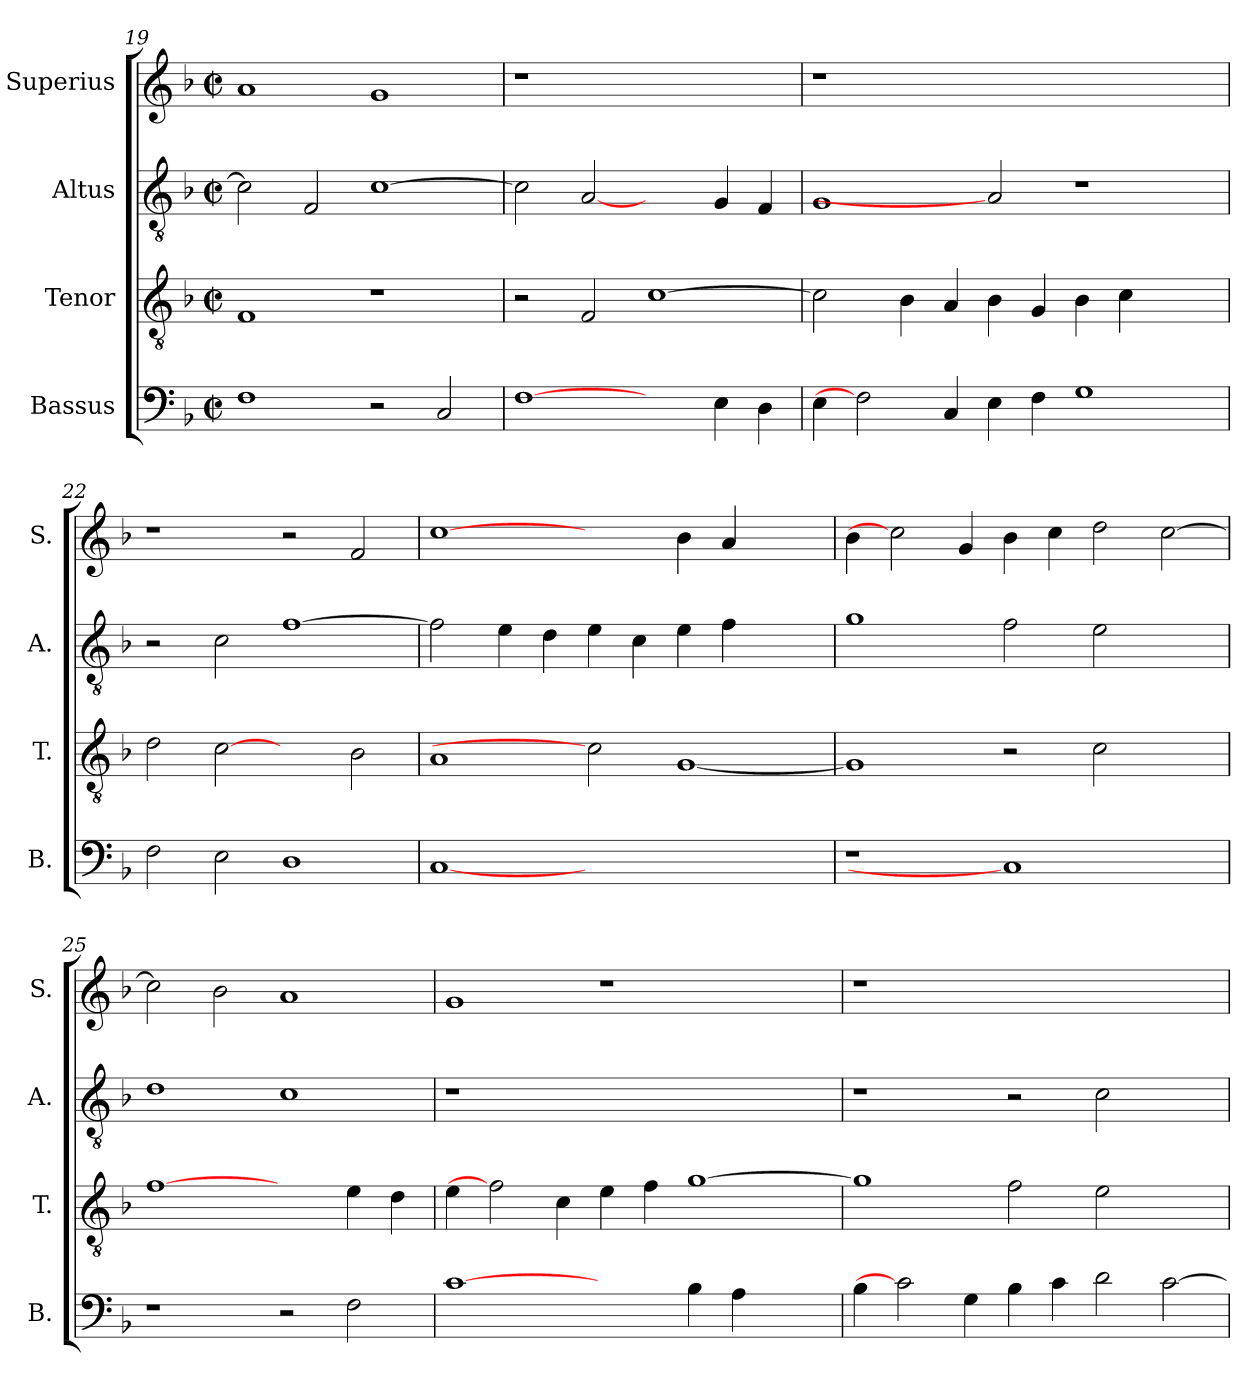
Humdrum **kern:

**kern	**kern	**kern	**kern
*part4	*part3	*part2	*part1
*staff4	*staff3	*staff2	*staff1
*I"Bassus	*I"Tenor	*I"Altus	*I"Superius
*I'B.	*I'T.	*I'A.	*I'S.
*clefF4	*clefGv2	*clefGv2	*clefG2
*	*ITrd7c12	*ITrd7c12	*
*k[b-]	*k[b-]	*k[b-]	*k[b-]
*F:	*F:	*F:	*F:
*M2/2	*M2/2	*M2/2	*M2/2
*met(c|)	*met(c|)	*met(c|)	*met(c|)
=19	=19	=19	=19
1Fi	1FFi	2Ci\]	1ai
.	.	2FFi/	.
2r	1r	[>1Ci	1gi
2Ci/	.	.	.
=20	=20	=20	=20
!	!	!	!LO:N:vis=1
[1Fi	2r	2Ci\]	1r
.	2FFi/	[2AAi	.
2ryy	[>1Ci	2ryy	1ryy
4Ei\	.	4GGi/	.
4Di\	.	4FFi/	.
!!LO:LB:g=z
=21	=21	=21	=21
!	!	!	!LO:N:vis=1
4Ei\	2Ci\]	1GGi	1r
2Fi]	.	.	.
.	4BB-i\	.	.
4Ci/	4AAi/	.	.
4Ei\	4BB-i\	2AAi]	1.ryy
4Fi\	4GGi/	.	.
1Gi	4BB-i\	1r	.
.	4Ci\	.	.
.	2ryy	.	.
=22	=22	=22	=22
2Fi\	2Di\	2r	1r
2Ei\	[2Ci	2Ci\	.
1Di	2ryy	[>1Fi	2r
.	2BB-i\	.	2fi/
=23	=23	=23	=23
[1Ci	1AAi	2Fi\]	[1cci
.	.	4Ei\	.
.	.	4Di\	.
1.ryy	2Ci]	4Ei\	2ryy
.	.	4Ci\	.
.	[<1GGi	4Ei\	4b-i\
.	.	4Fi\	4ai/
.	.	2ryy	2ryy
=24	=24	=24	=24
!LO:N:vis=1	!	!	!
1r	1GGi]	1Gi	4b-i\
.	.	.	2cci]
.	.	.	4gi/
1Ci]	2r	2Fi\	4b-i\
.	.	.	4cci\
.	2Ci\	2Ei\	2ddi\
2ryy	2ryy	2ryy	[>2cci\
!!LO:LB:g=z
=25	=25	=25	=25
1r	[1Fi	1Di	2cci\]
.	.	.	2b-i\
2r	2ryy	1Ci	1ai
2Fi\	4Ei\	.	.
.	4Di\	.	.
=26	=26	=26	=26
!	!	!LO:N:vis=1	!
[1ci	4Ei\	1r	1gi
.	2Fi]	.	.
.	4Ci\	.	.
2ryy	4Ei\	1.ryy	1r
.	4Fi\	.	.
4B-i\	[>1Gi	.	.
4Ai\	.	.	.
2ryy	.	.	2ryy
=27	=27	=27	=27
!	!	!	!LO:N:vis=1
4B-i\	1Gi]	1r	1r
2ci]	.	.	.
4Gi\	.	.	.
4B-i\	2Fi\	2r	1.ryy
4ci\	.	.	.
2di\	2Ei\	2Ci\	.
[>2ci\	2ryy	2ryy	.
=	=	=	=
*-	*-	*-	*-
